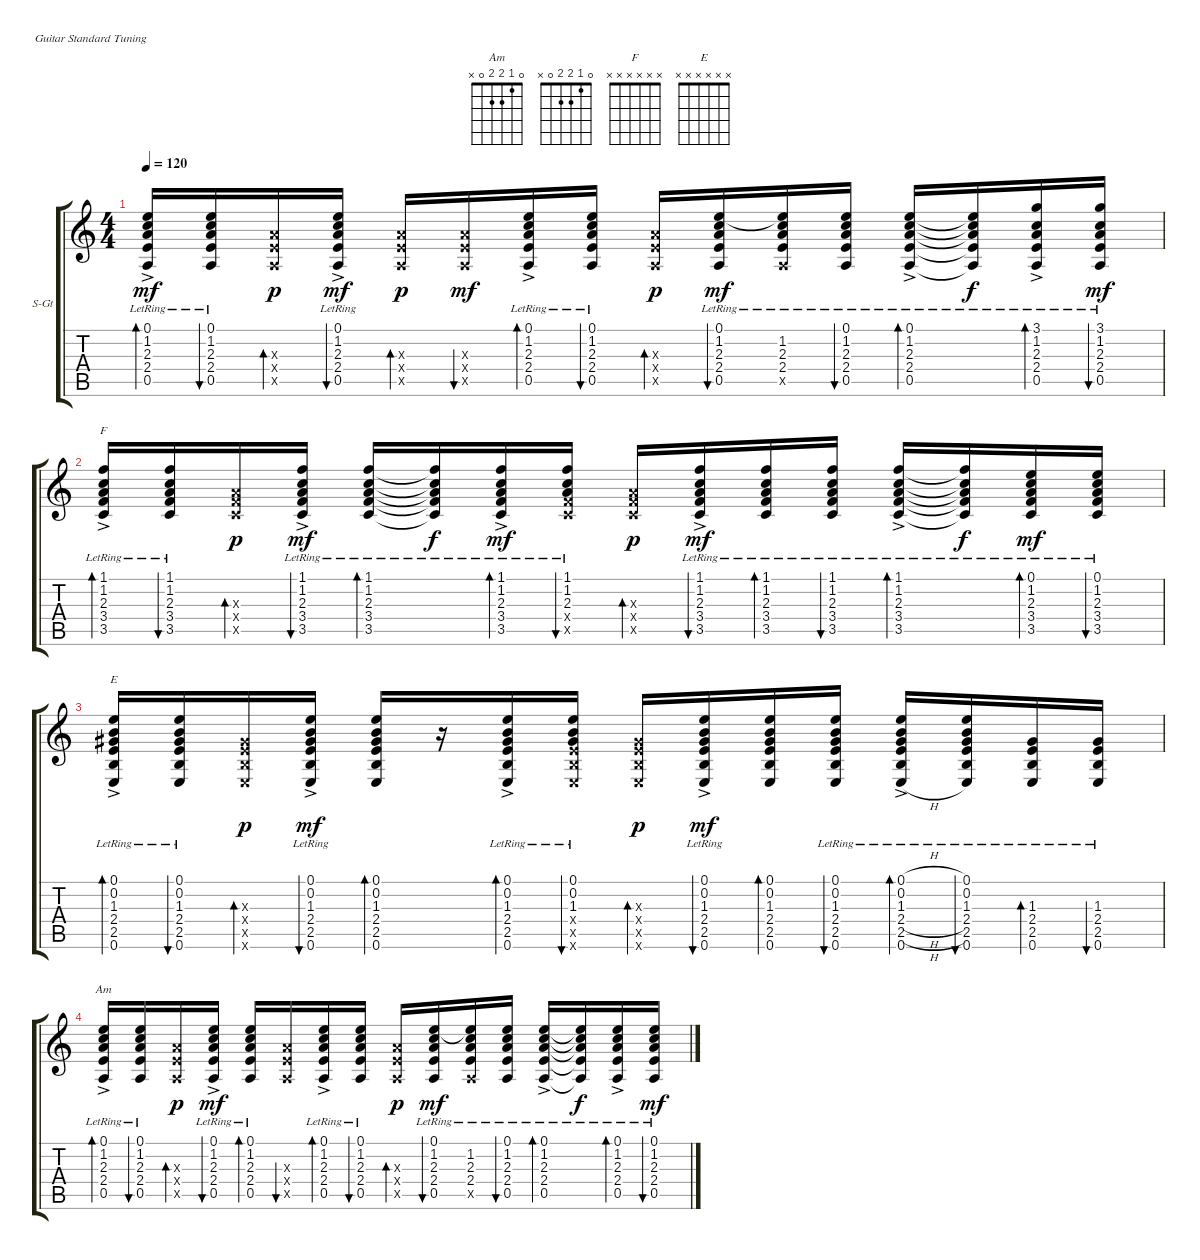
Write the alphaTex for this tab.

\bracketExtendMode groupsimilarinstruments
\firstSystemTrackNameOrientation horizontal
\otherSystemsTrackNameOrientation horizontal
\track ("Guitar 1" "S-Gt") {instrument acousticguitarsteel}
\staff {score tabs}
\tuning (E4 B3 G3 D3 A2 E2)
\chord ("Am" 0 1 2 2 0 x)
\chord ("" 0 1 2 2 0 x)
\chord ("F" x x x x x x)
\chord ("E" x x x x x x)
\ts (4 4)
\tempo 120
\clef g2
\ks c
(0.1{ac lr} 1.2{ac lr} 2.3{ac lr} 2.4{ac lr} 0.5{ac lr}).16{bd 60 ch "" dy mf} (0.1{lr} 1.2{lr} 2.3{lr} 2.4{lr} 0.5{lr}).16{bu 60} (2.3{x} 2.4{x} 0.5{x}).16{bd 60 dy p} (0.1{ac lr} 1.2{ac lr} 2.3{ac lr} 2.4{ac lr} 0.5{ac lr}).16{bu 60 dy mf} (2.3{x} 2.4{x} 0.5{x}).16{bd 60 dy p} (2.3{x} 2.4{x} 0.5{x}).16{bu 60 dy mf} (0.1{ac lr} 1.2{ac lr} 2.3{ac lr} 2.4{ac lr} 0.5{ac lr}).16{bd 60} (0.1{lr} 1.2{lr} 2.3{lr} 2.4{lr} 0.5{lr}).16{bu 60} (2.3{x} 2.4{x} 0.5{x}).16{bd 60 dy p} (0.1{lr} 1.2{lr} 2.3{lr} 2.4{lr} 0.5{lr}).16{bu 60 dy mf} (0.1{lr t} 1.2 2.3 2.4 0.5{x}).16 (0.1{lr} 1.2{lr} 2.3{lr} 2.4{lr} 0.5{lr}).16{bu 60} (0.1{ac lr} 1.2{ac lr} 2.3{ac lr} 2.4{ac lr} 0.5{ac lr}).16{bd 60} (0.1{lr t} 1.2{lr t} 2.3{lr t} 2.4{lr t} 0.5{lr t}).16{dy f} (3.1{ac lr} 1.2{ac lr} 2.3{ac lr} 2.4{ac lr} 0.5{lr}).16{bd 60} (3.1{lr} 1.2{lr} 2.3{lr} 2.4{lr} 0.5{lr}).16{bu 60 dy mf} |
(1.1{ac lr} 1.2{ac lr} 2.3{ac lr} 3.4{ac lr} 3.5{ac lr}).16{bd 60 ch "F"} (1.1{lr} 1.2{lr} 2.3{lr} 3.4{lr} 3.5{lr}).16{bu 60} (2.3{x} 3.4{x} 3.5{x}).16{bd 60 dy p} (1.1{ac lr} 1.2{ac lr} 2.3{ac lr} 3.4{ac lr} 3.5{ac lr}).16{bu 60 dy mf} (1.1{lr} 1.2{lr} 2.3{lr} 3.4{lr} 3.5{lr}).16{bd 60} (1.1{lr t} 1.2{lr t} 2.3{lr t} 3.4{lr t} 3.5{lr t}).16{dy f} (1.1{ac lr} 1.2{ac lr} 2.3{ac lr} 3.4{ac lr} 3.5{ac lr}).16{bd 60 dy mf} (1.1{lr} 1.2{lr} 2.3{lr} 3.4{x} 3.5{x}).16{bu 60} (2.3{x} 3.4{x} 3.5{x}).16{bd 60 dy p} (1.1{ac lr} 1.2{ac lr} 2.3{ac lr} 3.4{ac lr} 3.5{ac lr}).16{bu 60 dy mf} (1.1{lr} 1.2{lr} 2.3{lr} 3.4{lr} 3.5{lr}).16{bd 60} (1.1{lr} 1.2{lr} 2.3{lr} 3.4{lr} 3.5{lr}).16{bu 60} (1.1{ac lr} 1.2{ac lr} 2.3{ac lr} 3.4{ac lr} 3.5{ac lr}).16{bd 60} (1.1{lr t} 1.2{lr t} 2.3{lr t} 3.4{lr t} 3.5{lr t}).16{dy f} (0.1{lr} 1.2{lr} 2.3{lr} 3.4{lr} 3.5{lr}).16{bd 60 dy mf} (0.1{lr} 1.2{lr} 2.3{lr} 3.4{lr} 3.5{lr}).16{bu 60} |
(0.1{ac lr} 0.2{ac lr} 1.3{ac lr} 2.4{ac lr} 2.5{ac lr} 0.6{ac lr}).16{bd 60 ch "E"} (0.1{lr} 0.2{lr} 1.3{lr} 2.4{lr} 2.5{lr} 0.6{lr}).16{bu 60} (1.3{x} 2.4{x} 2.5{x} 0.6{x}).16{bd 60 dy p} (0.1{ac lr} 0.2{ac lr} 1.3{ac lr} 2.4{ac lr} 2.5{ac lr} 0.6{ac lr}).16{bu 60 dy mf} (0.1 0.2 1.3 2.4 2.5 0.6).16{bd 60} r.16 (0.1{ac lr} 0.2{ac lr} 1.3{ac lr} 2.4{ac lr} 2.5{ac lr} 0.6{ac lr}).16{bd 60} (0.1{lr} 0.2{lr} 1.3{lr} 2.4{x} 2.5{x} 0.6{x}).16{bu 60} (1.3{x} 2.4{x} 2.5{x} 0.6{x}).16{bd 60 dy p} (0.1{ac lr} 0.2{ac lr} 1.3{ac lr} 2.4{ac lr} 2.5{ac lr} 0.6{ac lr}).16{bu 60 dy mf} (0.1 0.2 1.3 2.4 2.5 0.6).16{bd 60} (0.1{lr} 0.2{lr} 1.3{lr} 2.4{lr} 2.5{lr} 0.6{lr}).16{bu 60} (0.1{h ac lr} 0.2{h ac lr} 1.3{h ac lr} 2.4{h ac lr} 2.5{h ac lr} 0.6{h ac lr}).16{bd 60} (0.1{lr} 0.2{lr} 1.3{lr} 2.4{lr} 2.5{lr} 0.6{lr}).16{bu 60} (1.3{lr} 2.4{lr} 2.5{lr} 0.6{lr}).16{bd 60} (1.3{lr} 2.4{lr} 2.5{lr} 0.6{lr}).16{bu 60} |
(0.1{ac lr} 1.2{ac lr} 2.3{ac lr} 2.4{ac lr} 0.5{ac lr}).16{bd 60 ch "Am"} (0.1{lr} 1.2{lr} 2.3{lr} 2.4{lr} 0.5{lr}).16{bu 60} (2.3{x} 2.4{x} 0.5{x}).16{bd 60 dy p} (0.1{ac lr} 1.2{ac lr} 2.3{ac lr} 2.4{ac lr} 0.5{ac lr}).16{bu 60 dy mf} (0.1{lr} 1.2{lr} 2.3{lr} 2.4{lr} 0.5{lr}).16{bd 60} (2.3{x} 2.4{x} 0.5{x}).16{bu 60} (0.1{ac lr} 1.2{ac lr} 2.3{ac lr} 2.4{ac lr} 0.5{ac lr}).16{bd 60} (0.1{lr} 1.2{lr} 2.3{lr} 2.4{lr} 0.5{lr}).16{bu 60} (2.3{x} 2.4{x} 0.5{x}).16{bd 60 dy p} (0.1{lr} 1.2{lr} 2.3{lr} 2.4{lr} 0.5{lr}).16{bu 60 dy mf} (0.1{lr t} 1.2 2.3 2.4 0.5{x}).16 (0.1{lr} 1.2{lr} 2.3{lr} 2.4{lr} 0.5{lr}).16{bu 60} (0.1{ac lr} 1.2{ac lr} 2.3{ac lr} 2.4{ac lr} 0.5{ac lr}).16{bd 60} (0.1{lr t} 1.2{lr t} 2.3{lr t} 2.4{lr t} 0.5{lr t}).16{dy f} (0.1{ac lr} 1.2{ac lr} 2.3{ac lr} 2.4{ac lr} 0.5{lr}).16{bd 60} (0.1{lr} 1.2{lr} 2.3{lr} 2.4{lr} 0.5{lr}).16{bu 60 dy mf}
